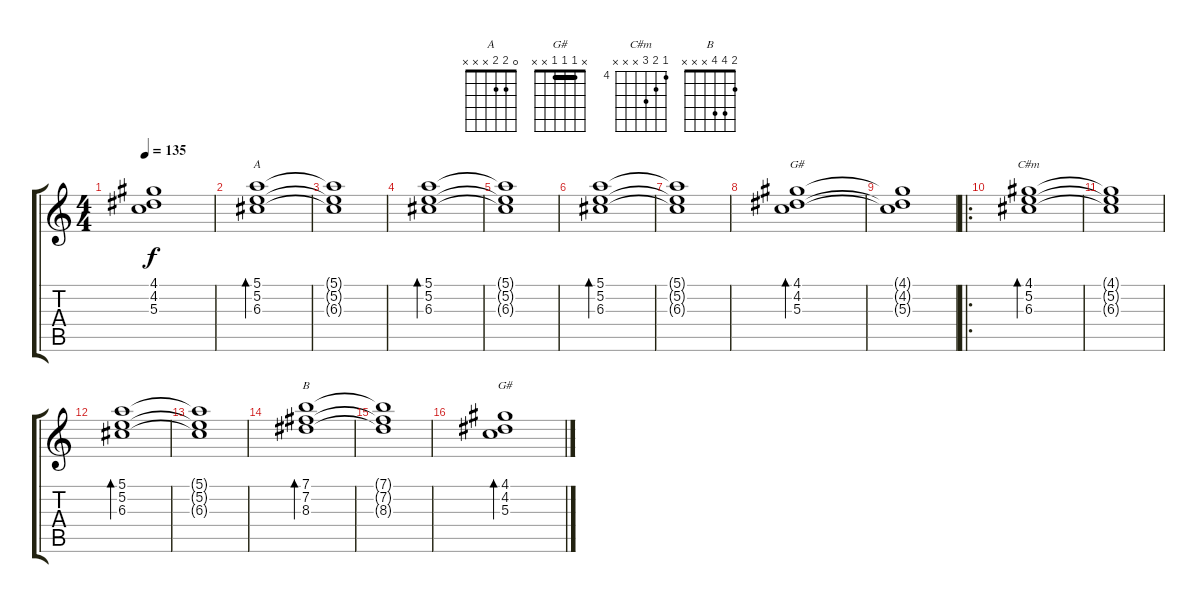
\track "" {instrument acousticguitarsteel}
\staff {score tabs}
\tuning (E4 B3 G3 D3 A2 E2) {hide}
\chord ("A" 0 2 2 x x x)
\chord ("G#" 4 4 5 x x x) {barre 4}
\chord ("C#m" 4 5 6 x x x) {firstfret 4}
\chord ("B" 2 4 4 x x x)
\chord ("G#" x 1 1 1 x x) {barre 1}
\ts (4 4)
\tempo 135
\clef g2
\ks c
(4.1{t} 4.2{t} 5.3{t}).1{dy f} |
(5.1 5.2 6.3).1{bd 240 ch "A"} |
(5.1{t} 5.2{t} 6.3{t}).1 |
(5.1 5.2 6.3).1{bd 240} |
(5.1{t} 5.2{t} 6.3{t}).1 |
(5.1 5.2 6.3).1{bd 240} |
(5.1{t} 5.2{t} 6.3{t}).1 |
(4.1 4.2 5.3).1{bd 120 ch "G#"} |
(4.1{t} 4.2{t} 5.3{t}).1 |
\ro
(4.1 5.2 6.3).1{bd 480 ch "C#m"} |
(4.1{t} 5.2{t} 6.3{t}).1 |
(5.1 5.2 6.3).1{bd 480} |
(5.1{t} 5.2{t} 6.3{t}).1 |
(7.1 7.2 8.3).1{bd 480 ch "B"} |
(7.1{t} 7.2{t} 8.3{t}).1 |
(4.1 4.2 5.3).1{bd 480 ch "G#"}
